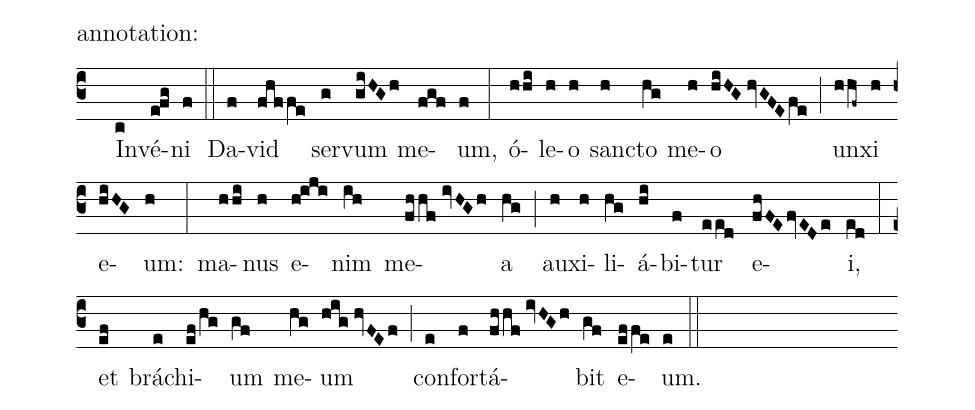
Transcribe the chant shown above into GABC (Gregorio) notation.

mode:VIII;
office-part:Offertoria;
%%
(c3) () In(c)vé(e!fg)ni(f) (::) Da(f)vid(fhffe) ser(g)vum(giHGh) me(fgf)um,(f) (:) ó(hhi)le(h)o(h) san(h)cto(hg) me(h)o(hiHG//hvGFE/fe) (;) un(hhf~)xi(h) e(hiHG)um:(h) (:) ma(hhi)nus(h) e(h!iji)nim(ih) me(fhhf//ivHGh)a(hg) (;) au(h)xi(h)li(hg)á(hi)bi(f)tur(eed) e(fhFE/fvEDe)i,(ed) (:) et(ef) brá(e)chi(ef/hg)um(gf) me(hg)um(hig//hvFEf) (;) con(e)for(f)tá(fhhf//ivHGh)bit(gf) e(effe)um.(e) (::)
